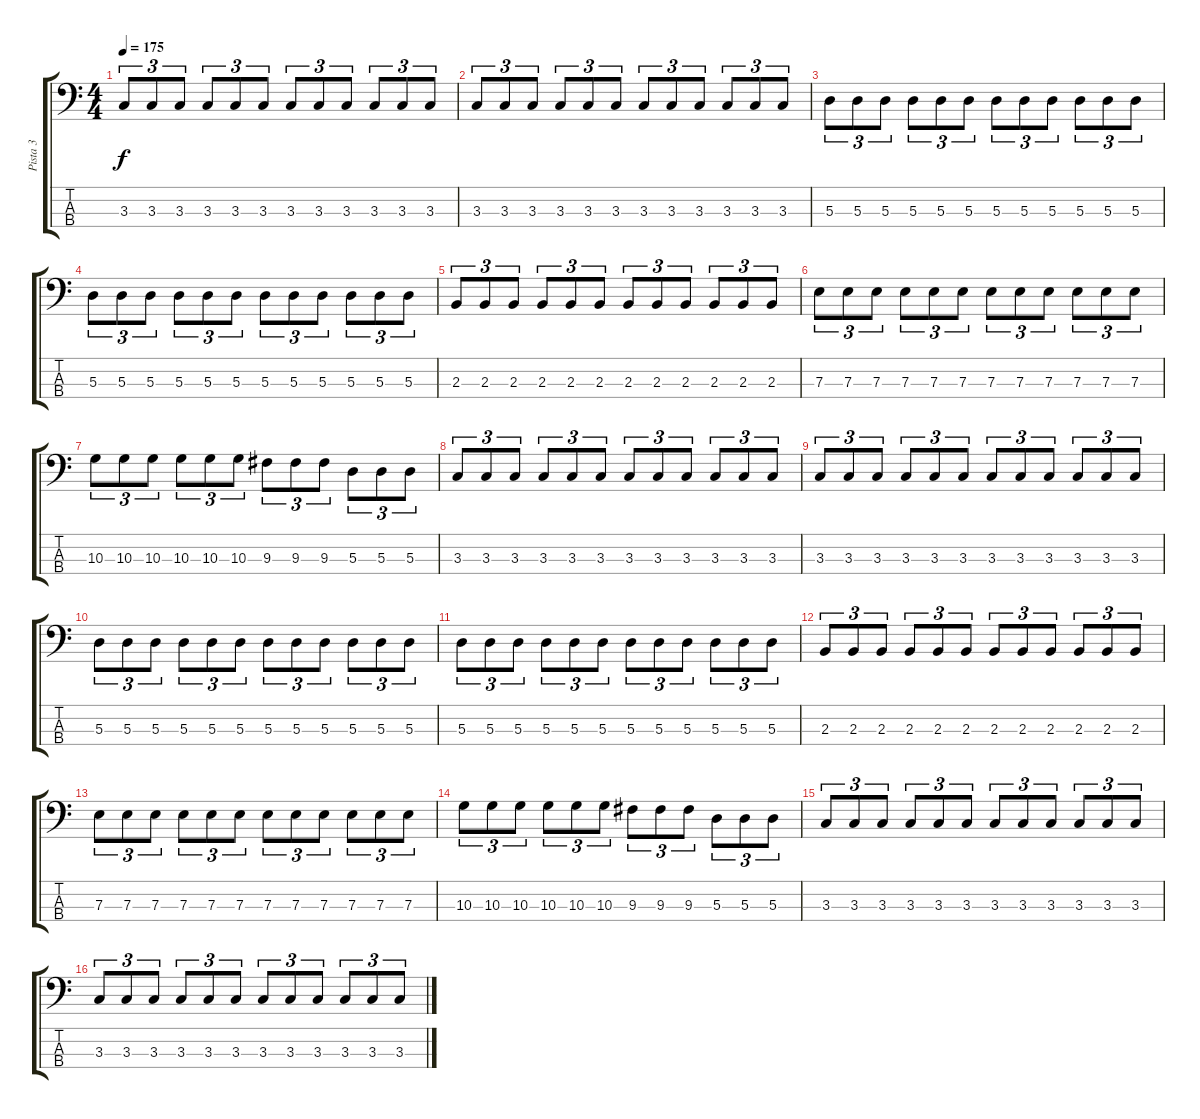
\track ("Pista 3" "Pista 3") {instrument electricbassfinger}
\staff {score tabs}
\tuning (G2 D2 A1 E1) {hide}
\ts (4 4)
\tempo 175
\clef f4
\ks c
3.3.8{tu (3 2) dy f} 3.3.8{tu (3 2)} 3.3.8{tu (3 2)} 3.3.8{tu (3 2)} 3.3.8{tu (3 2)} 3.3.8{tu (3 2)} 3.3.8{tu (3 2)} 3.3.8{tu (3 2)} 3.3.8{tu (3 2)} 3.3.8{tu (3 2)} 3.3.8{tu (3 2)} 3.3.8{tu (3 2)} |
3.3.8{tu (3 2)} 3.3.8{tu (3 2)} 3.3.8{tu (3 2)} 3.3.8{tu (3 2)} 3.3.8{tu (3 2)} 3.3.8{tu (3 2)} 3.3.8{tu (3 2)} 3.3.8{tu (3 2)} 3.3.8{tu (3 2)} 3.3.8{tu (3 2)} 3.3.8{tu (3 2)} 3.3.8{tu (3 2)} |
5.3.8{tu (3 2)} 5.3.8{tu (3 2)} 5.3.8{tu (3 2)} 5.3.8{tu (3 2)} 5.3.8{tu (3 2)} 5.3.8{tu (3 2)} 5.3.8{tu (3 2)} 5.3.8{tu (3 2)} 5.3.8{tu (3 2)} 5.3.8{tu (3 2)} 5.3.8{tu (3 2)} 5.3.8{tu (3 2)} |
5.3.8{tu (3 2)} 5.3.8{tu (3 2)} 5.3.8{tu (3 2)} 5.3.8{tu (3 2)} 5.3.8{tu (3 2)} 5.3.8{tu (3 2)} 5.3.8{tu (3 2)} 5.3.8{tu (3 2)} 5.3.8{tu (3 2)} 5.3.8{tu (3 2)} 5.3.8{tu (3 2)} 5.3.8{tu (3 2)} |
2.3.8{tu (3 2)} 2.3.8{tu (3 2)} 2.3.8{tu (3 2)} 2.3.8{tu (3 2)} 2.3.8{tu (3 2)} 2.3.8{tu (3 2)} 2.3.8{tu (3 2)} 2.3.8{tu (3 2)} 2.3.8{tu (3 2)} 2.3.8{tu (3 2)} 2.3.8{tu (3 2)} 2.3.8{tu (3 2)} |
7.3.8{tu (3 2)} 7.3.8{tu (3 2)} 7.3.8{tu (3 2)} 7.3.8{tu (3 2)} 7.3.8{tu (3 2)} 7.3.8{tu (3 2)} 7.3.8{tu (3 2)} 7.3.8{tu (3 2)} 7.3.8{tu (3 2)} 7.3.8{tu (3 2)} 7.3.8{tu (3 2)} 7.3.8{tu (3 2)} |
10.3.8{tu (3 2)} 10.3.8{tu (3 2)} 10.3.8{tu (3 2)} 10.3.8{tu (3 2)} 10.3.8{tu (3 2)} 10.3.8{tu (3 2)} 9.3.8{tu (3 2)} 9.3.8{tu (3 2)} 9.3.8{tu (3 2)} 5.3.8{tu (3 2)} 5.3.8{tu (3 2)} 5.3.8{tu (3 2)} |
3.3.8{tu (3 2)} 3.3.8{tu (3 2)} 3.3.8{tu (3 2)} 3.3.8{tu (3 2)} 3.3.8{tu (3 2)} 3.3.8{tu (3 2)} 3.3.8{tu (3 2)} 3.3.8{tu (3 2)} 3.3.8{tu (3 2)} 3.3.8{tu (3 2)} 3.3.8{tu (3 2)} 3.3.8{tu (3 2)} |
3.3.8{tu (3 2)} 3.3.8{tu (3 2)} 3.3.8{tu (3 2)} 3.3.8{tu (3 2)} 3.3.8{tu (3 2)} 3.3.8{tu (3 2)} 3.3.8{tu (3 2)} 3.3.8{tu (3 2)} 3.3.8{tu (3 2)} 3.3.8{tu (3 2)} 3.3.8{tu (3 2)} 3.3.8{tu (3 2)} |
5.3.8{tu (3 2)} 5.3.8{tu (3 2)} 5.3.8{tu (3 2)} 5.3.8{tu (3 2)} 5.3.8{tu (3 2)} 5.3.8{tu (3 2)} 5.3.8{tu (3 2)} 5.3.8{tu (3 2)} 5.3.8{tu (3 2)} 5.3.8{tu (3 2)} 5.3.8{tu (3 2)} 5.3.8{tu (3 2)} |
5.3.8{tu (3 2)} 5.3.8{tu (3 2)} 5.3.8{tu (3 2)} 5.3.8{tu (3 2)} 5.3.8{tu (3 2)} 5.3.8{tu (3 2)} 5.3.8{tu (3 2)} 5.3.8{tu (3 2)} 5.3.8{tu (3 2)} 5.3.8{tu (3 2)} 5.3.8{tu (3 2)} 5.3.8{tu (3 2)} |
2.3.8{tu (3 2)} 2.3.8{tu (3 2)} 2.3.8{tu (3 2)} 2.3.8{tu (3 2)} 2.3.8{tu (3 2)} 2.3.8{tu (3 2)} 2.3.8{tu (3 2)} 2.3.8{tu (3 2)} 2.3.8{tu (3 2)} 2.3.8{tu (3 2)} 2.3.8{tu (3 2)} 2.3.8{tu (3 2)} |
7.3.8{tu (3 2)} 7.3.8{tu (3 2)} 7.3.8{tu (3 2)} 7.3.8{tu (3 2)} 7.3.8{tu (3 2)} 7.3.8{tu (3 2)} 7.3.8{tu (3 2)} 7.3.8{tu (3 2)} 7.3.8{tu (3 2)} 7.3.8{tu (3 2)} 7.3.8{tu (3 2)} 7.3.8{tu (3 2)} |
10.3.8{tu (3 2)} 10.3.8{tu (3 2)} 10.3.8{tu (3 2)} 10.3.8{tu (3 2)} 10.3.8{tu (3 2)} 10.3.8{tu (3 2)} 9.3.8{tu (3 2)} 9.3.8{tu (3 2)} 9.3.8{tu (3 2)} 5.3.8{tu (3 2)} 5.3.8{tu (3 2)} 5.3.8{tu (3 2)} |
3.3.8{tu (3 2)} 3.3.8{tu (3 2)} 3.3.8{tu (3 2)} 3.3.8{tu (3 2)} 3.3.8{tu (3 2)} 3.3.8{tu (3 2)} 3.3.8{tu (3 2)} 3.3.8{tu (3 2)} 3.3.8{tu (3 2)} 3.3.8{tu (3 2)} 3.3.8{tu (3 2)} 3.3.8{tu (3 2)} |
3.3.8{tu (3 2)} 3.3.8{tu (3 2)} 3.3.8{tu (3 2)} 3.3.8{tu (3 2)} 3.3.8{tu (3 2)} 3.3.8{tu (3 2)} 3.3.8{tu (3 2)} 3.3.8{tu (3 2)} 3.3.8{tu (3 2)} 3.3.8{tu (3 2)} 3.3.8{tu (3 2)} 3.3.8{tu (3 2)}
